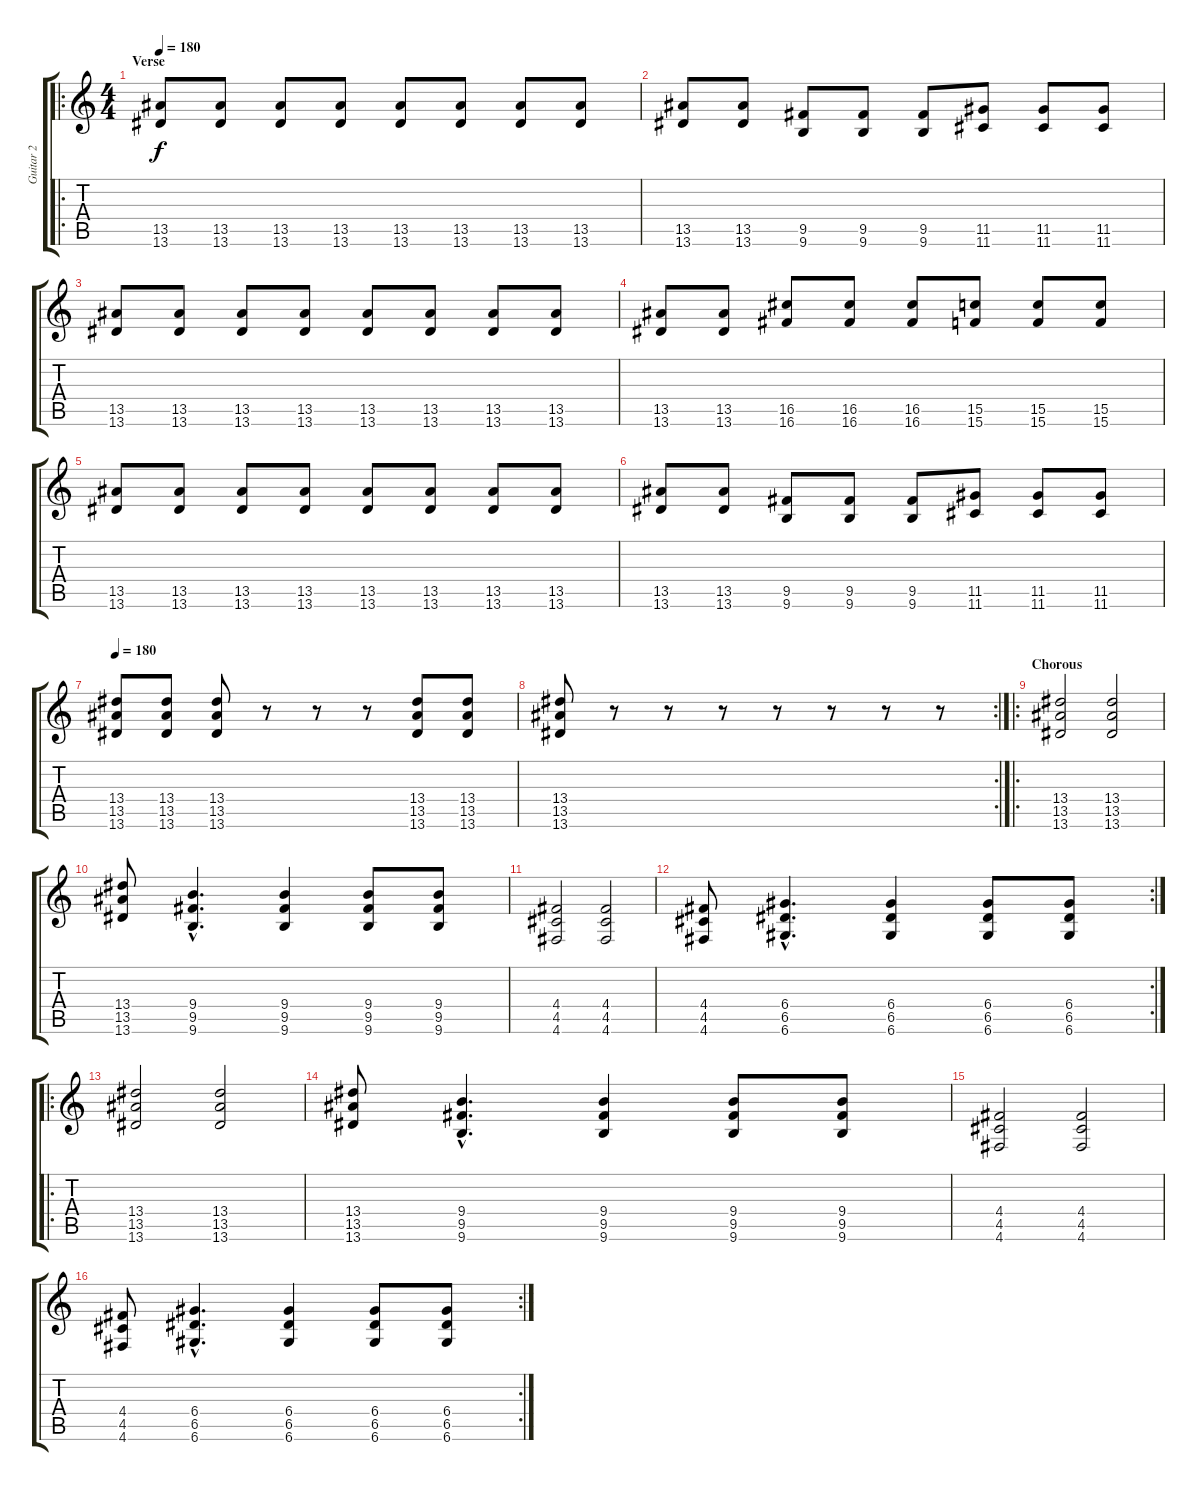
\track ("Guitar 2" "Guitar 2") {instrument distortionguitar}
\staff {score tabs}
\tuning (E4 B3 G3 D3 A2 D2) {hide}
\ro
\ts (4 4)
\section ("" "Verse")
\tempo 180
\clef g2
\ks c
(13.5 13.6).8{dy f instrument electricguitarmuted} (13.5 13.6).8 (13.5 13.6).8 (13.5 13.6).8 (13.5 13.6).8 (13.5 13.6).8 (13.5 13.6).8 (13.5 13.6).8 |
(13.5 13.6).8 (13.5 13.6).8 (9.5 9.6).8 (9.5 9.6).8 (9.5 9.6).8 (11.5 11.6).8 (11.5 11.6).8 (11.5 11.6).8 |
(13.5 13.6).8 (13.5 13.6).8 (13.5 13.6).8 (13.5 13.6).8 (13.5 13.6).8 (13.5 13.6).8 (13.5 13.6).8 (13.5 13.6).8 |
(13.5 13.6).8 (13.5 13.6).8 (16.5 16.6).8 (16.5 16.6).8 (16.5 16.6).8 (15.5 15.6).8 (15.5 15.6).8 (15.5 15.6).8 |
(13.5 13.6).8 (13.5 13.6).8 (13.5 13.6).8 (13.5 13.6).8 (13.5 13.6).8 (13.5 13.6).8 (13.5 13.6).8 (13.5 13.6).8 |
(13.5 13.6).8 (13.5 13.6).8 (9.5 9.6).8 (9.5 9.6).8 (9.5 9.6).8 (11.5 11.6).8 (11.5 11.6).8 (11.5 11.6).8 |
\tempo 180
(13.4 13.5 13.6).8{instrument distortionguitar} (13.4 13.5 13.6).8 (13.4 13.5 13.6).8 r.8 r.8 r.8 (13.4 13.5 13.6).8 (13.4 13.5 13.6).8 |
\rc 2
(13.4 13.5 13.6).8 r.8 r.8 r.8 r.8 r.8 r.8 r.8 |
\ro
\section ("" "Chorous")
(13.4 13.5 13.6).2 (13.4 13.5 13.6).2 |
(13.4 13.5 13.6).8 (9.4{hac} 9.5{hac} 9.6{hac}).4{d} (9.4 9.5 9.6).4 (9.4 9.5 9.6).8 (9.4 9.5 9.6).8 |
(4.4 4.5 4.6).2 (4.4 4.5 4.6).2 |
\rc 2
(4.4 4.5 4.6).8 (6.4{hac} 6.5{hac} 6.6{hac}).4{d} (6.4 6.5 6.6).4 (6.4 6.5 6.6).8 (6.4 6.5 6.6).8 |
\ro
(13.4 13.5 13.6).2 (13.4 13.5 13.6).2 |
(13.4 13.5 13.6).8 (9.4{hac} 9.5{hac} 9.6{hac}).4{d} (9.4 9.5 9.6).4 (9.4 9.5 9.6).8 (9.4 9.5 9.6).8 |
(4.4 4.5 4.6).2 (4.4 4.5 4.6).2 |
\rc 2
(4.4 4.5 4.6).8 (6.4{hac} 6.5{hac} 6.6{hac}).4{d} (6.4 6.5 6.6).4 (6.4 6.5 6.6).8 (6.4 6.5 6.6).8
